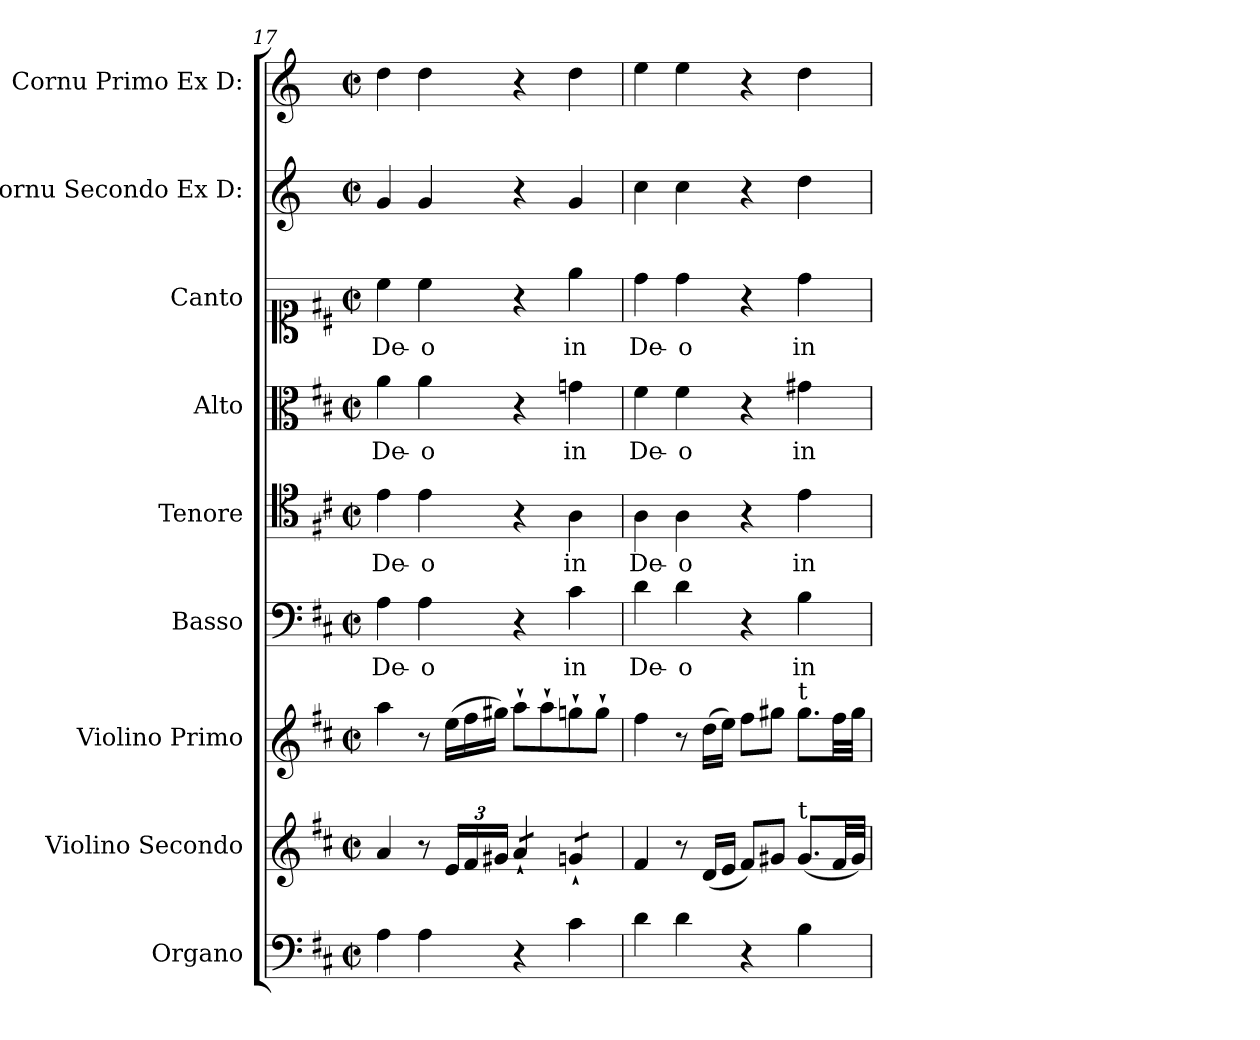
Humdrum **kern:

**kern	**kern	**kern	**kern	**text	**kern	**text	**kern	**text	**kern	**text	**kern	**kern
*part9	*part8	*part7	*part6	*part6	*part5	*part5	*part4	*part4	*part3	*part3	*part2	*part1
*staff9	*staff8	*staff7	*staff6	*staff6	*staff5	*staff5	*staff4	*staff4	*staff3	*staff3	*staff2	*staff1
*I"Organo	*I"Violino Secondo	*I"Violino Primo	*I"Basso	*	*I"Tenore	*	*I"Alto	*	*I"Canto	*	*I"Cornu Secondo Ex D:	*I"Cornu Primo Ex D:
*	*I'vl 2	*I'vl 1	*I'B	*	*I'T	*	*I'A	*	*	*	*I'cor 2	*I'cor 1
*clefF4	*clefG2	*clefG2	*clefF4	*	*clefC4	*	*clefC3	*	*clefC1	*	*clefG2	*clefG2
*	*	*	*	*	*	*	*	*	*	*	*ITrd-1c-2	*ITrd-1c-2
*k[f#c#]	*k[f#c#]	*k[f#c#]	*k[f#c#]	*	*k[f#c#]	*	*k[f#c#]	*	*k[f#c#]	*	*k[f#c#]	*k[f#c#]
*M2/2	*M2/2	*M2/2	*M2/2	*	*M2/2	*	*M2/2	*	*M2/2	*	*M2/2	*M2/2
*met(c|)	*met(c|)	*met(c|)	*met(c|)	*	*met(c|)	*	*met(c|)	*	*met(c|)	*	*met(c|)	*met(c|)
=17	=17	=17	=17	=17	=17	=17	=17	=17	=17	=17	=17	=17
!	!	!	!	!	!	!LO:LY:i	!	!LO:LY:i	!	!LO:LY:i	!	!
4A\	4a/	4aa\	4A\	De-	4e\	De-	4a\	De-	4cc#\	De-	4a/	4ee\
!	!	!	!	!	!	!LO:LY:i	!	!LO:LY:i	!	!LO:LY:i	!	!
4A\	8r	8r	4A\	-o	4e\	-o	4a\	-o	4cc#\	-o	4a/	4ee\
*	*	*Xtuplet	*	*	*	*	*	*	*	*	*	*
.	24e/LL	(24ee\LL	.	.	.	.	.	.	.	.	.	.
.	24f#/	24ff#\	.	.	.	.	.	.	.	.	.	.
.	24g#X/JJ	24gg#X\JJ)	.	.	.	.	.	.	.	.	.	.
*	*tremolo	*	*	*	*	*	*	*	*	*	*	*
4r	8a`/L	8aa`\L	4r	.	4r	.	4r	.	4r	.	4r	4r
.	8a`/J	8aa`\	.	.	.	.	.	.	.	.	.	.
!	!	!	!	!	!	!	!	!LO:LY:i	!	!LO:LY:i	!	!
4c#\	8gn`/L	8ggn`\	4c#\	in	4A\	in	4gn\	in	4ee\	in	4a/	4ee\
.	8gn`/J	8gg`\J	.	.	.	.	.	.	.	.	.	.
*	*Xtremolo	*	*	*	*	*	*	*	*	*	*	*
=18	=18	=18	=18	=18	=18	=18	=18	=18	=18	=18	=18	=18
!	!	!	!	!	!	!	!	!LO:LY:i	!	!LO:LY:i	!	!
4d\	4f#/	4ff#\	4d\	De-	4A\	De-	4f#\	De-	4dd\	De-	4dd\	4ff#\
!	!	!	!	!	!	!	!	!LO:LY:i	!	!LO:LY:i	!	!
4d\	8r	8r	4d\	-o	4A\	-o	4f#\	-o	4dd\	-o	4dd\	4ff#\
.	(16d/LL	(16dd\LL	.	.	.	.	.	.	.	.	.	.
.	16e/JJ	16ee\JJ)	.	.	.	.	.	.	.	.	.	.
4r	8f#/L)	8ff#\L	4r	.	4r	.	4r	.	4r	.	4r	4r
.	8g#X/J	8gg#X\J	.	.	.	.	.	.	.	.	.	.
!	!	!LO:TX:a:t=t	!	!	!	!	!	!	!	!	!	!
!	!LO:TX:a:t=t	!	!	!	!	!	!	!	!	!	!	!
!	!	!	!	!LO:LY:i	!	!	!	!LO:LY:i	!	!LO:LY:i	!	!
4B\	(8.g#/L	8.gg#\L	4B\	in	4e\	in	4g#X\	in	4dd\	in	4ee\	4ee\
.	32f#/LL	32ff#\LL	.	.	.	.	.	.	.	.	.	.
.	32g#/JJJ)	32gg#\JJJ	.	.	.	.	.	.	.	.	.	.
=	=	=	=	=	=	=	=	=	=	=	=	=
*-	*-	*-	*-	*-	*-	*-	*-	*-	*-	*-	*-	*-
